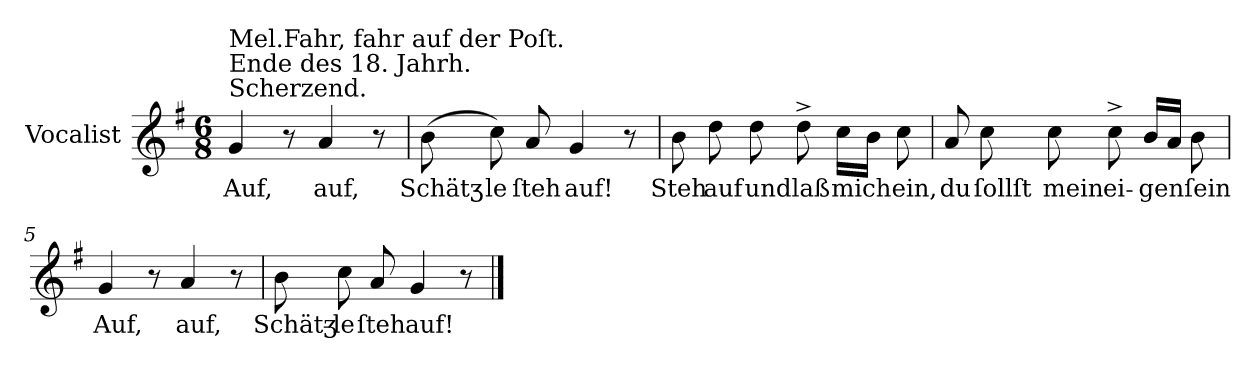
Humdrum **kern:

**kern	**text
*part1	*part1
*staff1	*staff1
*I"Vocalist	*
*k[f#]	*
*G:	*
*M6/8	*
=1	=1
!LO:TX:a:t=Scherzend.	!
!LO:TX:a:t=Ende des 18. Jahrh.	!
!LO:TX:a:t=Mel.Fahr, fahr auf der Poſt.	!
4g	Auf,
8r	.
4a	auf,
8r	.
=2	=2
(8b	Schätʒ-
8cc)	-le
8a	ſteh
4g	auf!
8r	.
=3	=3
8b	Steh
8dd	auf
8dd	und
8dd^	laß
16ccLL	mich
16bJJ	.
8cc	ein,
=4	=4
8a	du
8cc	ſollſt
8cc	mein
8cc^	ei-
16bLL	-gen
16aJJ	.
8b	ſein
=5	=5
4g	Auf,
8r	.
4a	auf,
8r	.
=6	=6
8b	Schätʒ-
8cc	-le
8a	ſteh
4g	auf!
8r	.
==	==
*-	*-
